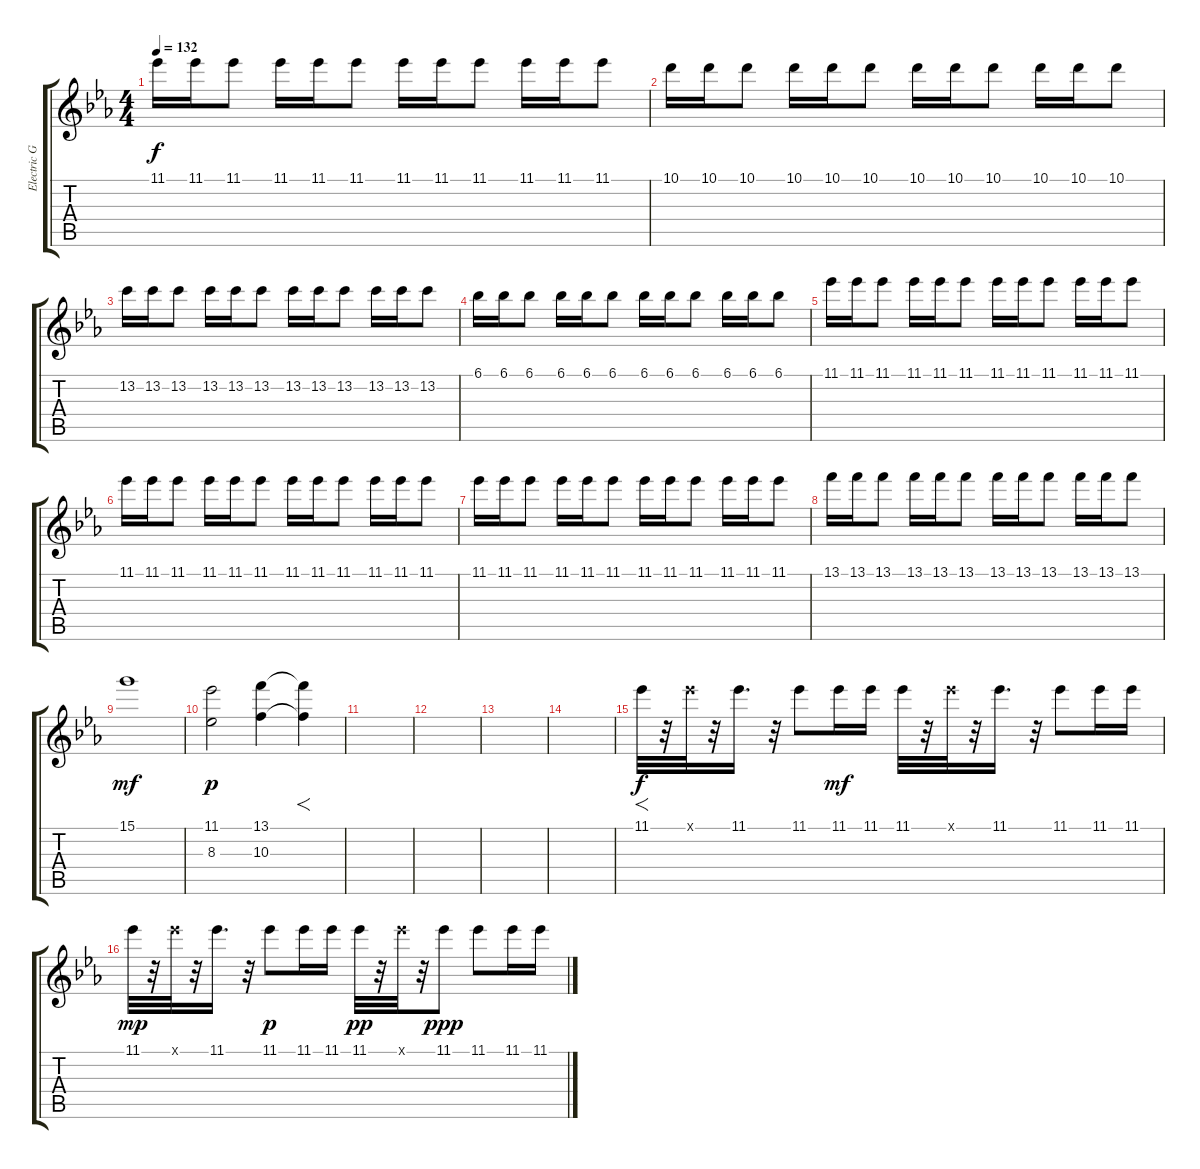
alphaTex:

\track ("Electric Guitar" "Electric G") {instrument distortionguitar}
\staff {score tabs}
\tuning (E4 B3 G3 D3 A2 E2) {hide}
\ts (4 4)
\tempo 132
\clef g2
\ks eb
11.1.16{dy f} 11.1.16 11.1.8 11.1.16 11.1.16 11.1.8 11.1.16 11.1.16 11.1.8 11.1.16 11.1.16 11.1.8 |
10.1.16 10.1.16 10.1.8 10.1.16 10.1.16 10.1.8 10.1.16 10.1.16 10.1.8 10.1.16 10.1.16 10.1.8 |
13.2.16 13.2.16 13.2.8 13.2.16 13.2.16 13.2.8 13.2.16 13.2.16 13.2.8 13.2.16 13.2.16 13.2.8 |
6.1.16 6.1.16 6.1.8 6.1.16 6.1.16 6.1.8 6.1.16 6.1.16 6.1.8 6.1.16 6.1.16 6.1.8 |
11.1.16 11.1.16 11.1.8 11.1.16 11.1.16 11.1.8 11.1.16 11.1.16 11.1.8 11.1.16 11.1.16 11.1.8 |
11.1.16 11.1.16 11.1.8 11.1.16 11.1.16 11.1.8 11.1.16 11.1.16 11.1.8 11.1.16 11.1.16 11.1.8 |
11.1.16 11.1.16 11.1.8 11.1.16 11.1.16 11.1.8 11.1.16 11.1.16 11.1.8 11.1.16 11.1.16 11.1.8 |
13.1.16 13.1.16 13.1.8 13.1.16 13.1.16 13.1.8 13.1.16 13.1.16 13.1.8 13.1.16 13.1.16 13.1.8 |
15.1.1{dy mf} |
(11.1 8.3).2{dy p} (13.1 10.3).4 (13.1{t} 10.3{t}).4{f} |
|
|
|
|
11.1.32{f dy f} r.32 11.1{x}.32 r.32 11.1.16{d} r.32 11.1.8 11.1.16{dy mf} 11.1.16 11.1.32 r.32 11.1{x}.32 r.32 11.1.16{d} r.32 11.1.8 11.1.16 11.1.16 |
11.1.32{dy mp} r.32 11.1{x}.32 r.32 11.1.16{d} r.32 11.1.8{dy p} 11.1.16 11.1.16 11.1.32{dy pp} r.32 11.1{x}.32 r.32 11.1.8{dy ppp} 11.1.8 11.1.16 11.1.16
